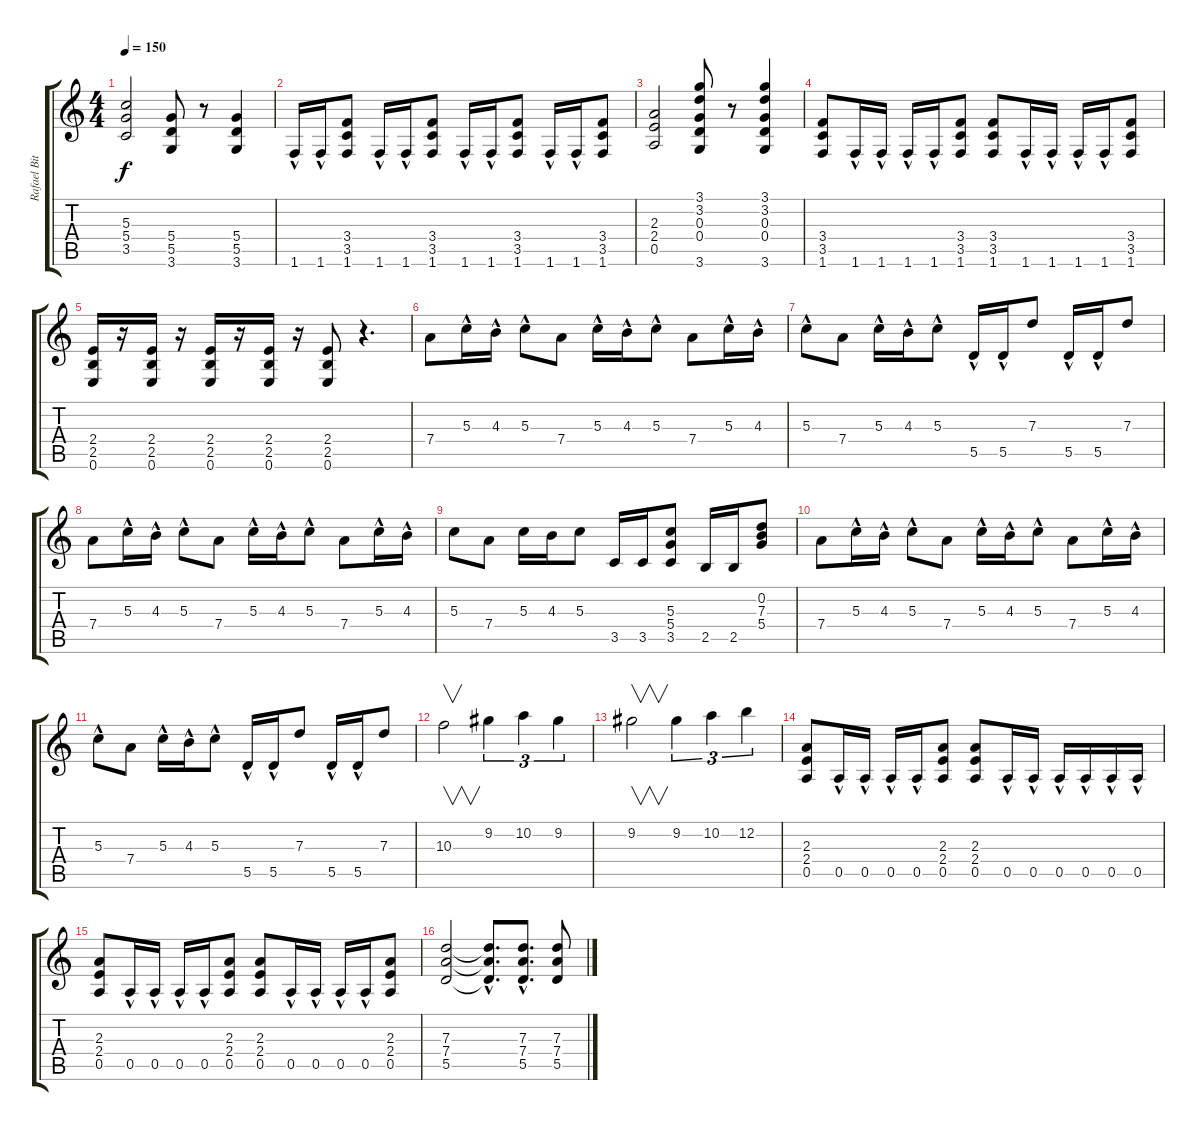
\track ("Rafael Bittencourt" "Rafael Bit") {instrument distortionguitar}
\staff {score tabs}
\tuning (E4 B3 G3 D3 A2 E2) {hide}
\ts (4 4)
\tempo 150
\clef g2
\ks c
(5.3 5.4 3.5).2{dy f} (5.4 5.5 3.6).8 r.8 (5.4 5.5 3.6).4 |
1.6{hac}.16 1.6{hac}.16 (3.4 3.5 1.6).8 1.6{hac}.16 1.6{hac}.16 (3.4 3.5 1.6).8 1.6{hac}.16 1.6{hac}.16 (3.4 3.5 1.6).8 1.6{hac}.16 1.6{hac}.16 (3.4 3.5 1.6).8 |
(2.3 2.4 0.5).2 (3.1 3.2 0.3 0.4 3.6).8 r.8 (3.1 3.2 0.3 0.4 3.6).4 |
(3.4 3.5 1.6).8 1.6{hac}.16 1.6{hac}.16 1.6{hac}.16 1.6{hac}.16 (3.4 3.5 1.6).8 (3.4 3.5 1.6).8 1.6{hac}.16 1.6{hac}.16 1.6{hac}.16 1.6{hac}.16 (3.4 3.5 1.6).8 |
(2.4 2.5 0.6).16 r.16 (2.4 2.5 0.6).16 r.16 (2.4 2.5 0.6).16 r.16 (2.4 2.5 0.6).16 r.16 (2.4 2.5 0.6).8 r.4{d} |
7.4.8 5.3{hac}.16 4.3{hac}.16 5.3{hac}.8 7.4.8 5.3{hac}.16 4.3{hac}.16 5.3{hac}.8 7.4.8 5.3{hac}.16 4.3{hac}.16 |
5.3{hac}.8 7.4.8 5.3{hac}.16 4.3{hac}.16 5.3{hac}.8 5.5{hac}.16 5.5{hac}.16 7.3.8 5.5{hac}.16 5.5{hac}.16 7.3.8 |
7.4.8 5.3{hac}.16 4.3{hac}.16 5.3{hac}.8 7.4.8 5.3{hac}.16 4.3{hac}.16 5.3{hac}.8 7.4.8 5.3{hac}.16 4.3{hac}.16 |
5.3.8 7.4.8 5.3.16 4.3.16 5.3.8 3.5.16 3.5.16 (5.3 5.4 3.5).8 2.5.16 2.5.16 (0.2 7.3 5.4).8 |
7.4.8 5.3{hac}.16 4.3{hac}.16 5.3{hac}.8 7.4.8 5.3{hac}.16 4.3{hac}.16 5.3{hac}.8 7.4.8 5.3{hac}.16 4.3{hac}.16 |
5.3{hac}.8 7.4.8 5.3{hac}.16 4.3{hac}.16 5.3{hac}.8 5.5{hac}.16 5.5{hac}.16 7.3.8 5.5{hac}.16 5.5{hac}.16 7.3.8 |
10.3.2{v} 9.2.4{tu (3 2)} 10.2.4{tu (3 2)} 9.2.4{tu (3 2)} |
9.2.2{v} 9.2.4{tu (3 2)} 10.2.4{tu (3 2)} 12.2.4{tu (3 2)} |
(2.3 2.4 0.5).8 0.5{hac}.16 0.5{hac}.16 0.5{hac}.16 0.5{hac}.16 (2.3 2.4 0.5).8 (2.3 2.4 0.5).8 0.5{hac}.16 0.5{hac}.16 0.5{hac}.16 0.5{hac}.16 0.5{hac}.16 0.5{hac}.16 |
(2.3 2.4 0.5).8 0.5{hac}.16 0.5{hac}.16 0.5{hac}.16 0.5{hac}.16 (2.3 2.4 0.5).8 (2.3 2.4 0.5).8 0.5{hac}.16 0.5{hac}.16 0.5{hac}.16 0.5{hac}.16 (2.3 2.4 0.5).8 |
(7.3 7.4 5.5).2 (7.3{hac t} 7.4{hac t} 5.5{hac t}).8{d} (7.3{hac} 7.4{hac} 5.5{hac}).8{d} (7.3 7.4 5.5).8
